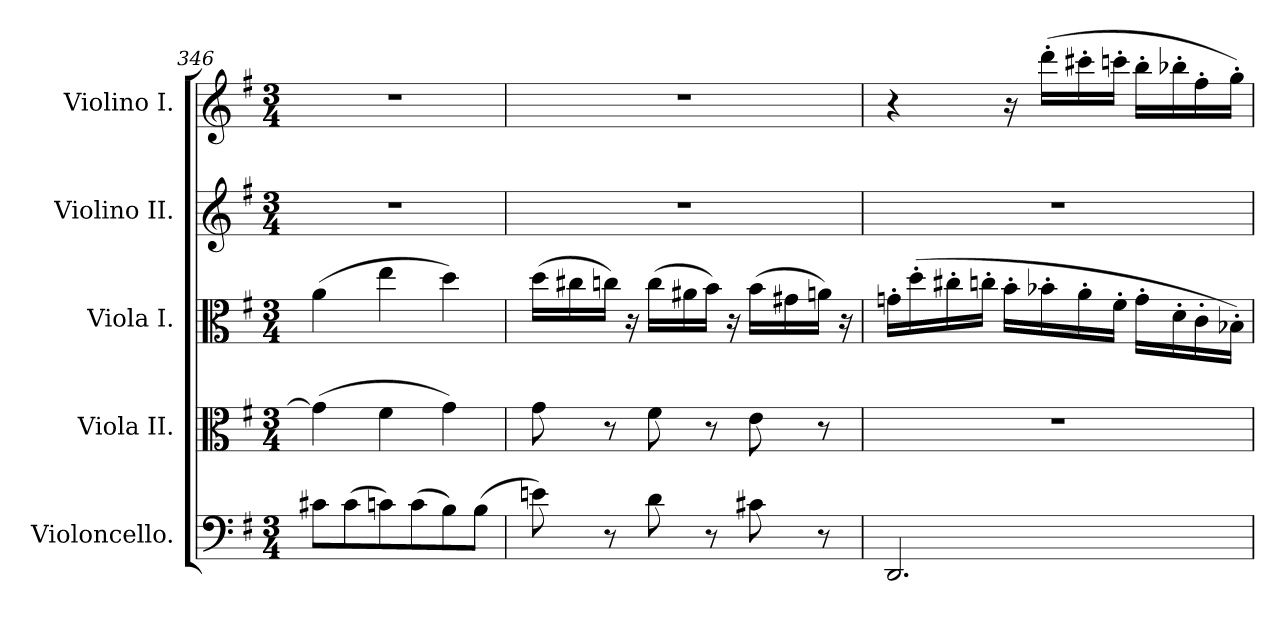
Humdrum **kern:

**kern	**kern	**kern	**kern	**kern
*part5	*part4	*part3	*part2	*part1
*staff5	*staff4	*staff3	*staff2	*staff1
*I"Violoncello.	*I"Viola II.	*I"Viola I.	*I"Violino II.	*I"Violino I.
*I'Vc	*I'Vla	*I'Vla	*I'Vln	*I'Vln
!!LO:PB:g=z
*clefF4	*clefC3	*clefC3	*clefG2	*clefG2
*k[f#]	*k[f#]	*k[f#]	*k[f#]	*k[f#]
*M3/4	*M3/4	*M3/4	*M3/4	*M3/4
=346	=346	=346	=346	=346
8c#X\L	(>4g\]	(>4a\	2.r	2.r
(>8c#\	.	.	.	.
8cn\)	4f#\	4ee\	.	.
(>8c\	.	.	.	.
8B\)	4g\)	4dd\)	.	.
(>8B\J	.	.	.	.
=347	=347	=347	=347	=347
8en\)	8g\	(>16dd\LL	2.r	2.r
.	.	16cc#X\	.	.
8r	8r	16ccn\JJ)	.	.
.	.	16r	.	.
8d\	8f#\	(>16cc\LL	.	.
.	.	16a#X\	.	.
8r	8r	16b\JJ)	.	.
.	.	16r	.	.
8c#X\	8e\	(>16b\LL	.	.
.	.	16g#X\	.	.
8r	8r	16an\JJ)	.	.
.	.	16r	.	.
=348	=348	=348	=348	=348
2.DD/	2.r	16gn'\LL	2.r	4r
.	.	(>16dd'\	.	.
.	.	16cc#X'\	.	.
.	.	16ccn'\JJ	.	.
.	.	16b'\LL	.	16r
.	.	16b-X'\	.	(>16ddd'\LL
.	.	16a'\	.	16ccc#X'\
.	.	16f#'\JJ	.	16cccn'\JJ
.	.	16g'\LL	.	16bb'\LL
.	.	16d'\	.	16bb-X'\
.	.	16c'\	.	16ff#'\
.	.	16B-X'\JJ)	.	16gg'\JJ)
=	=	=	=	=
*-	*-	*-	*-	*-
